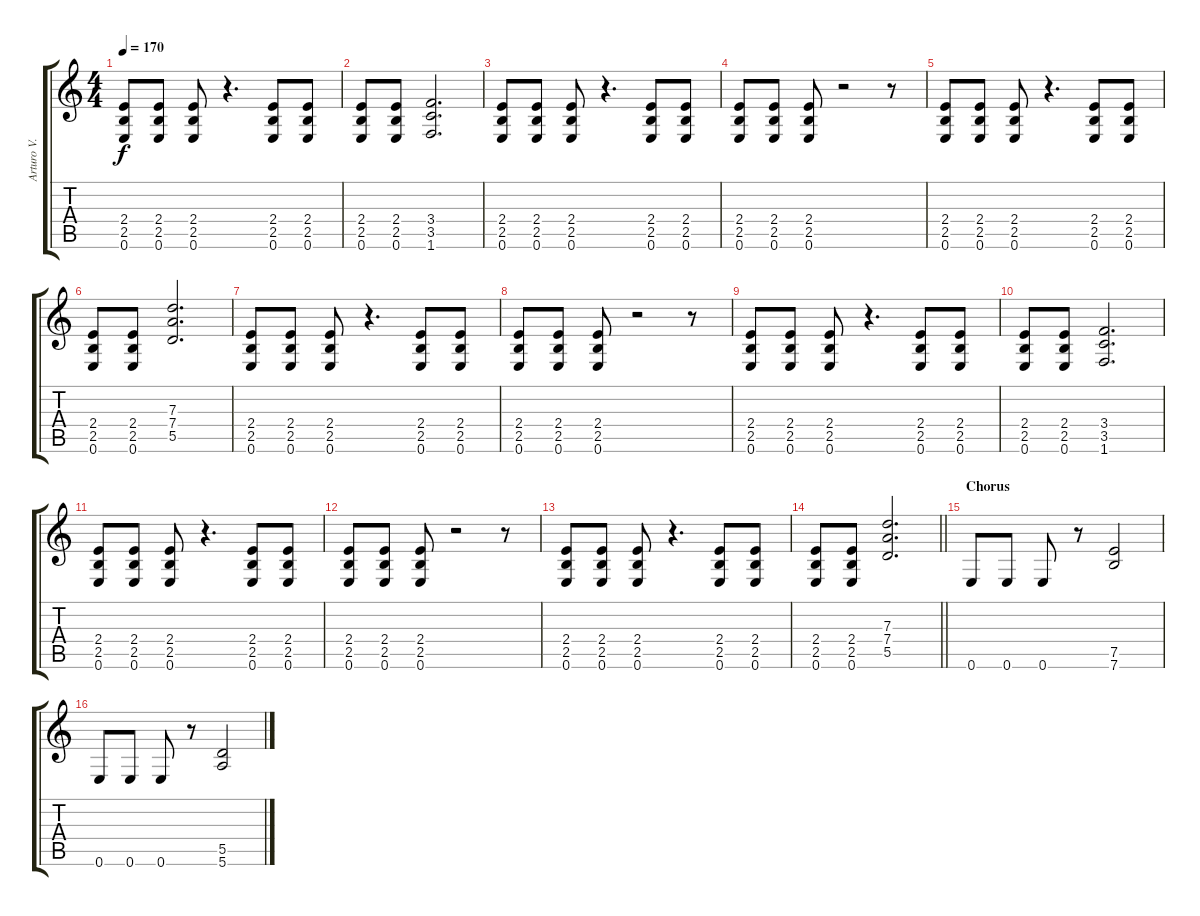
\track ("Arturo V." "Arturo V.") {instrument overdrivenguitar}
\staff {score tabs}
\tuning (E4 B3 G3 D3 A2 E2) {hide}
\ts (4 4)
\tempo 170
\clef g2
\ks c
(2.4 2.5 0.6).8{dy f} (2.4 2.5 0.6).8 (2.4 2.5 0.6).8 r.4{d} (2.4 2.5 0.6).8 (2.4 2.5 0.6).8 |
(2.4 2.5 0.6).8 (2.4 2.5 0.6).8 (3.4 3.5 1.6).2{d} |
(2.4 2.5 0.6).8 (2.4 2.5 0.6).8 (2.4 2.5 0.6).8 r.4{d} (2.4 2.5 0.6).8 (2.4 2.5 0.6).8 |
(2.4 2.5 0.6).8 (2.4 2.5 0.6).8 (2.4 2.5 0.6).8 r.2 r.8 |
(2.4 2.5 0.6).8 (2.4 2.5 0.6).8 (2.4 2.5 0.6).8 r.4{d} (2.4 2.5 0.6).8 (2.4 2.5 0.6).8 |
(2.4 2.5 0.6).8 (2.4 2.5 0.6).8 (7.3 7.4 5.5).2{d} |
(2.4 2.5 0.6).8 (2.4 2.5 0.6).8 (2.4 2.5 0.6).8 r.4{d} (2.4 2.5 0.6).8 (2.4 2.5 0.6).8 |
(2.4 2.5 0.6).8 (2.4 2.5 0.6).8 (2.4 2.5 0.6).8 r.2 r.8 |
(2.4 2.5 0.6).8 (2.4 2.5 0.6).8 (2.4 2.5 0.6).8 r.4{d} (2.4 2.5 0.6).8 (2.4 2.5 0.6).8 |
(2.4 2.5 0.6).8 (2.4 2.5 0.6).8 (3.4 3.5 1.6).2{d} |
(2.4 2.5 0.6).8 (2.4 2.5 0.6).8 (2.4 2.5 0.6).8 r.4{d} (2.4 2.5 0.6).8 (2.4 2.5 0.6).8 |
(2.4 2.5 0.6).8 (2.4 2.5 0.6).8 (2.4 2.5 0.6).8 r.2 r.8 |
(2.4 2.5 0.6).8 (2.4 2.5 0.6).8 (2.4 2.5 0.6).8 r.4{d} (2.4 2.5 0.6).8 (2.4 2.5 0.6).8 |
\barLineRight lightlight
(2.4 2.5 0.6).8 (2.4 2.5 0.6).8 (7.3 7.4 5.5).2{d} |
\section ("" "Chorus")
0.6.8 0.6.8 0.6.8 r.8 (7.5 7.6).2 |
0.6.8 0.6.8 0.6.8 r.8 (5.5 5.6).2
